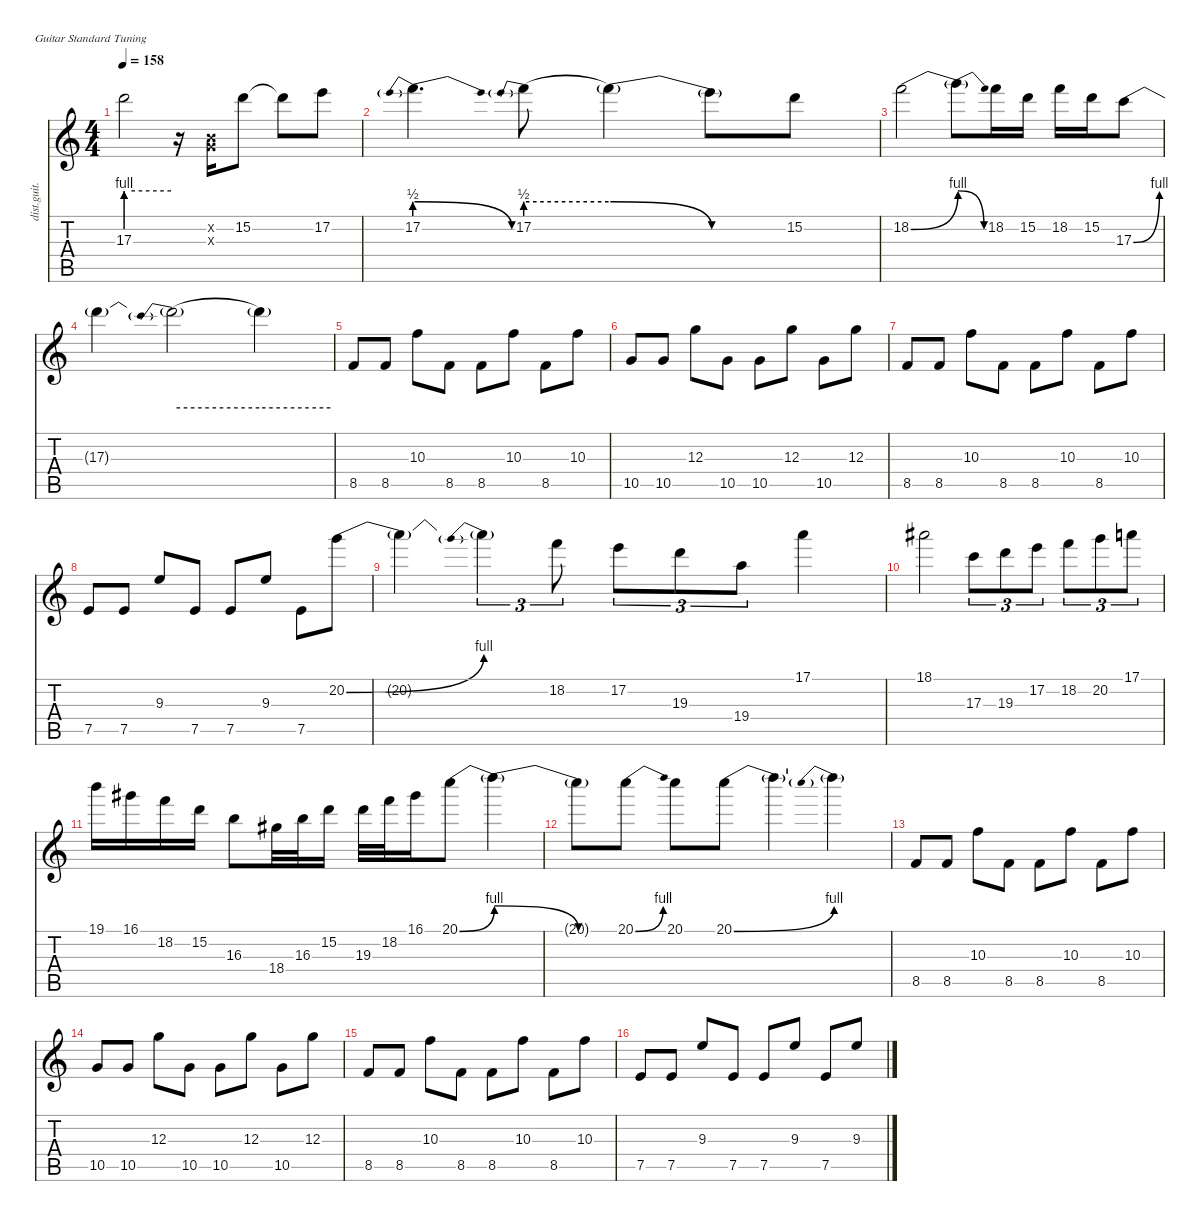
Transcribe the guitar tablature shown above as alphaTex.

\defaultSystemsLayout 4
\hideDynamics
\bracketExtendMode nobrackets
\otherSystemsTrackNameOrientation horizontal
\track ("Guitar 2" "dist.guit.") {defaultSystemsLayout 4 instrument distortionguitar}
\staff {score tabs}
\tuning (E4 B3 G3 D3 A2 E2)
\ts (4 4)
\tempo 158
\clef g2
\ks c
17.3{be (hold 0 4 60 4) t}.2{dy fff beam Down} r.16{beam Down} (0.2{x} 0.3{x}).16{beam Down} 15.2.8{beam Down} 15.2{t}.8{beam Down} 17.2.8{beam Down} |
17.2{be (prebendrelease 0 2 39.999998399999996 0)}.4{d beam Down} 17.2{be (prebend 0 2 60 2)}.8{beam Down} 17.2{be (release 0 2 60 0) t}.4{beam Down} 17.2{be (hold 0 0 60 0) t}.8{beam Down} 15.2.8{beam Down} |
18.2{be (bend 0 0 60 4)}.2{beam Down} 18.2{be (release 0 4 60 0) t}.8{beam Down} 18.2.16{beam Down} 15.2.16{beam Down} 18.2.16{beam Down} 15.2.16{beam Down} 17.3{be (bend 0 0 60 4)}.8{beam Down} |
17.3{t}.4{beam Down} 17.3{be (prebend 0 4 60 4) t}.2{beam Down} 17.3{be (hold 0 4 60 4) t}.4{beam Down} |
8.5.8{dy f beam Up} 8.5.8{beam Up} 10.3.8{beam Down} 8.5.8{beam Down} 8.5.8{beam Down} 10.3.8{beam Down} 8.5.8{beam Down} 10.3.8{beam Down} |
10.5.8{beam Up} 10.5.8{beam Up} 12.3.8{beam Down} 10.5.8{beam Down} 10.5.8{beam Down} 12.3.8{beam Down} 10.5.8{beam Down} 12.3.8{beam Down} |
8.5.8{beam Up} 8.5.8{beam Up} 10.3.8{beam Down} 8.5.8{beam Down} 8.5.8{beam Down} 10.3.8{beam Down} 8.5.8{beam Down} 10.3.8{beam Down} |
7.5.8{beam Up} 7.5.8{beam Up} 9.3.8{beam Up} 7.5.8{beam Up} 7.5.8{beam Up} 9.3.8{beam Up} 7.5.8{beam Down} 20.2{be (bend 0 0 60 4)}.8{dy fff beam Down} |
20.2{t}.4{beam Down} 20.2{be (prebend 0 4 60 4) t}.4{tu (3 2) beam Down} 18.2.8{tu (3 2) beam Down} 17.2.8{tu (3 2) beam Down} 19.3.8{tu (3 2) beam Down} 19.4.8{tu (3 2) beam Down} 17.1.4{beam Down} |
18.1{acc #}.2{beam Down} 17.3.8{tu (3 2) beam Down} 19.3.8{tu (3 2) beam Down} 17.2.8{tu (3 2) beam Down} 18.2.8{tu (3 2) beam Down} 20.2.8{tu (3 2) beam Down} 17.1.8{tu (3 2) beam Down} |
19.1.16{beam Down} 16.1{acc #}.16{beam Down} 18.2.16{beam Down} 15.2.16{beam Down} 16.3.8{beam Down} 18.4{acc #}.32{beam Down} 16.3.32{beam Down} 15.2.16{beam Down} 19.3.32{beam Down} 18.2.32{beam Down} 16.1{acc #}.16{beam Down} 20.1{be (bend 0 0 60 4)}.8{beam Down} 20.1{be (release 0 4 60 0) t}.4{beam Down} |
20.1{be (hold 0 0 60 0) t}.8{beam Down} 20.1{be (bend 0 0 30 4)}.8{beam Down} 20.1.8{beam Down} 20.1{be (bend 0 0 60 4)}.8{beam Down} 20.1{t}.4{beam Down} 20.1{be (prebend 0 4 60 4) t}.4{beam Down} |
8.5.8{dy f beam Up} 8.5.8{beam Up} 10.3.8{beam Down} 8.5.8{beam Down} 8.5.8{beam Down} 10.3.8{beam Down} 8.5.8{beam Down} 10.3.8{beam Down} |
10.5.8{beam Up} 10.5.8{beam Up} 12.3.8{beam Down} 10.5.8{beam Down} 10.5.8{beam Down} 12.3.8{beam Down} 10.5.8{beam Down} 12.3.8{beam Down} |
8.5.8{beam Up} 8.5.8{beam Up} 10.3.8{beam Down} 8.5.8{beam Down} 8.5.8{beam Down} 10.3.8{beam Down} 8.5.8{beam Down} 10.3.8{beam Down} |
7.5.8{beam Up} 7.5.8{beam Up} 9.3.8{beam Up} 7.5.8{beam Up} 7.5.8{beam Up} 9.3.8{beam Up} 7.5.8{beam Up} 9.3.8{beam Up}
